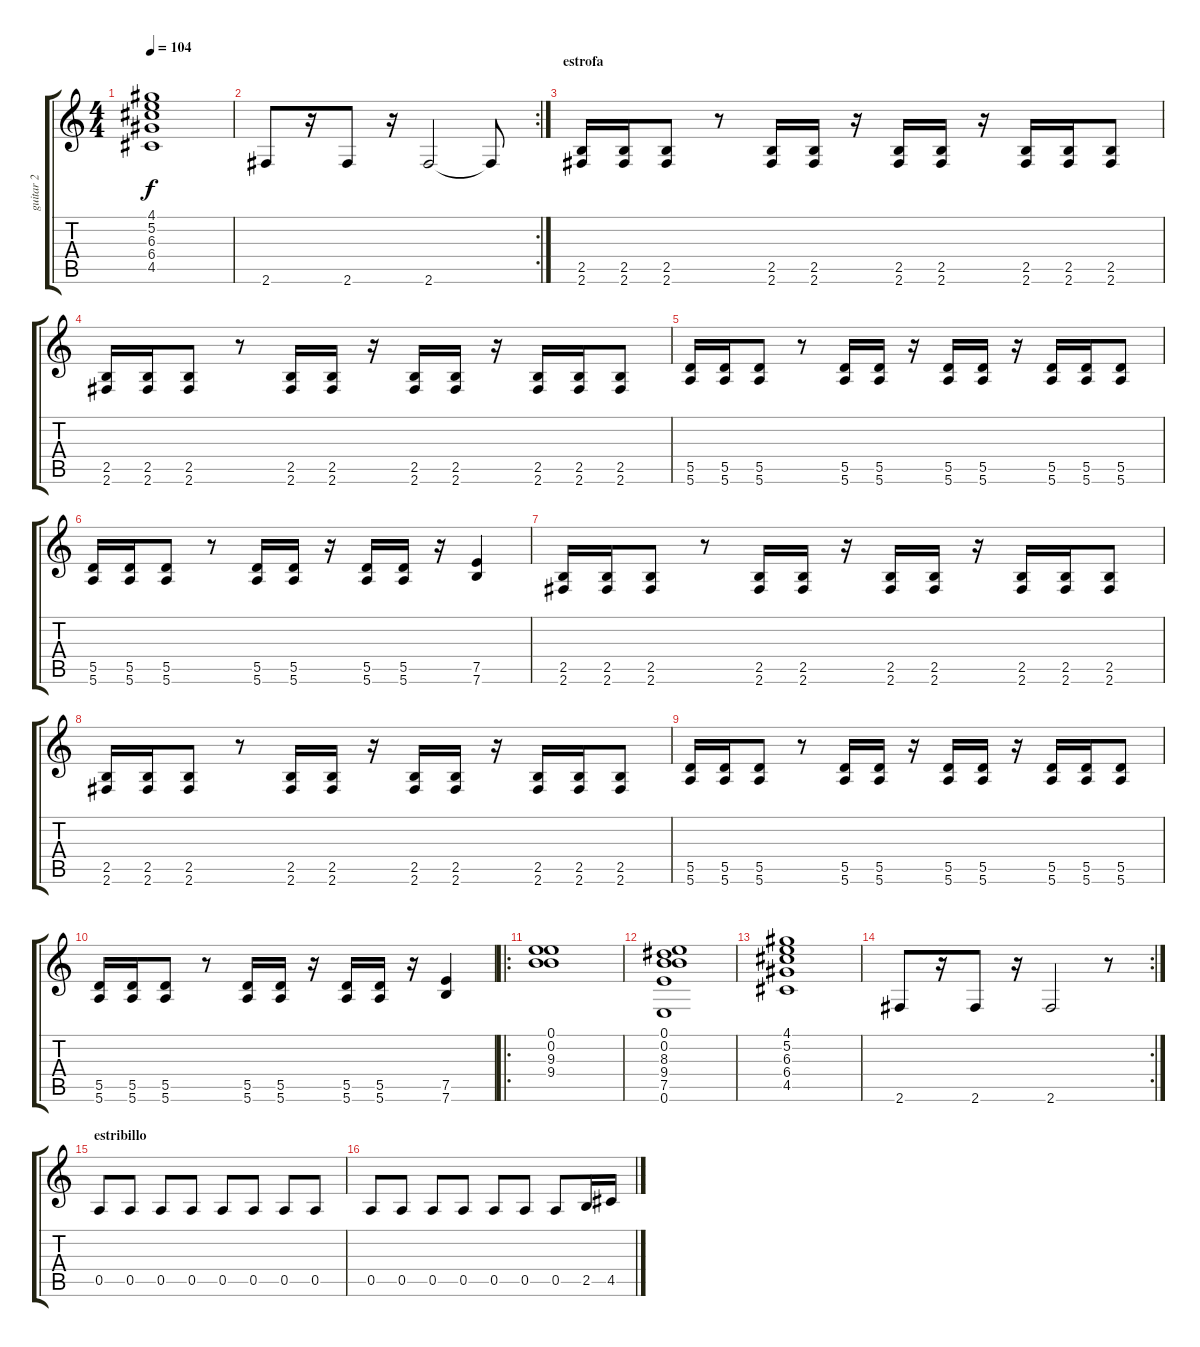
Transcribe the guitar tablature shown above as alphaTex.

\track ("guitar 2" "guitar 2") {instrument overdrivenguitar}
\staff {score tabs}
\tuning (E4 B3 G3 D3 A2 E2) {hide}
\ts (4 4)
\tempo 104
\clef g2
\ks c
(4.1 5.2 6.3 6.4 4.5).1{dy f} |
\rc 2
2.6.8 r.16 2.6.8 r.16 2.6.2 2.6{t}.8 |
\section ("" "estrofa")
(2.5 2.6).16 (2.5 2.6).16 (2.5 2.6).8 r.8 (2.5 2.6).16 (2.5 2.6).16 r.16 (2.5 2.6).16 (2.5 2.6).16 r.16 (2.5 2.6).16 (2.5 2.6).16 (2.5 2.6).8 |
(2.5 2.6).16 (2.5 2.6).16 (2.5 2.6).8 r.8 (2.5 2.6).16 (2.5 2.6).16 r.16 (2.5 2.6).16 (2.5 2.6).16 r.16 (2.5 2.6).16 (2.5 2.6).16 (2.5 2.6).8 |
(5.5 5.6).16 (5.5 5.6).16 (5.5 5.6).8 r.8 (5.5 5.6).16 (5.5 5.6).16 r.16 (5.5 5.6).16 (5.5 5.6).16 r.16 (5.5 5.6).16 (5.5 5.6).16 (5.5 5.6).8 |
(5.5 5.6).16 (5.5 5.6).16 (5.5 5.6).8 r.8 (5.5 5.6).16 (5.5 5.6).16 r.16 (5.5 5.6).16 (5.5 5.6).16 r.16 (7.5 7.6).4 |
(2.5 2.6).16 (2.5 2.6).16 (2.5 2.6).8 r.8 (2.5 2.6).16 (2.5 2.6).16 r.16 (2.5 2.6).16 (2.5 2.6).16 r.16 (2.5 2.6).16 (2.5 2.6).16 (2.5 2.6).8 |
(2.5 2.6).16 (2.5 2.6).16 (2.5 2.6).8 r.8 (2.5 2.6).16 (2.5 2.6).16 r.16 (2.5 2.6).16 (2.5 2.6).16 r.16 (2.5 2.6).16 (2.5 2.6).16 (2.5 2.6).8 |
(5.5 5.6).16 (5.5 5.6).16 (5.5 5.6).8 r.8 (5.5 5.6).16 (5.5 5.6).16 r.16 (5.5 5.6).16 (5.5 5.6).16 r.16 (5.5 5.6).16 (5.5 5.6).16 (5.5 5.6).8 |
(5.5 5.6).16 (5.5 5.6).16 (5.5 5.6).8 r.8 (5.5 5.6).16 (5.5 5.6).16 r.16 (5.5 5.6).16 (5.5 5.6).16 r.16 (7.5 7.6).4 |
\ro
(0.1 0.2 9.3 9.4).1 |
(0.1 0.2 8.3 9.4 7.5 0.6).1 |
(4.1 5.2 6.3 6.4 4.5).1 |
\rc 2
2.6.8 r.16 2.6.8 r.16 2.6.2 r.8 |
\section ("" "estribillo")
0.5.8 0.5.8 0.5.8 0.5.8 0.5.8 0.5.8 0.5.8 0.5.8 |
0.5.8 0.5.8 0.5.8 0.5.8 0.5.8 0.5.8 0.5.8 2.5.16 4.5.16
